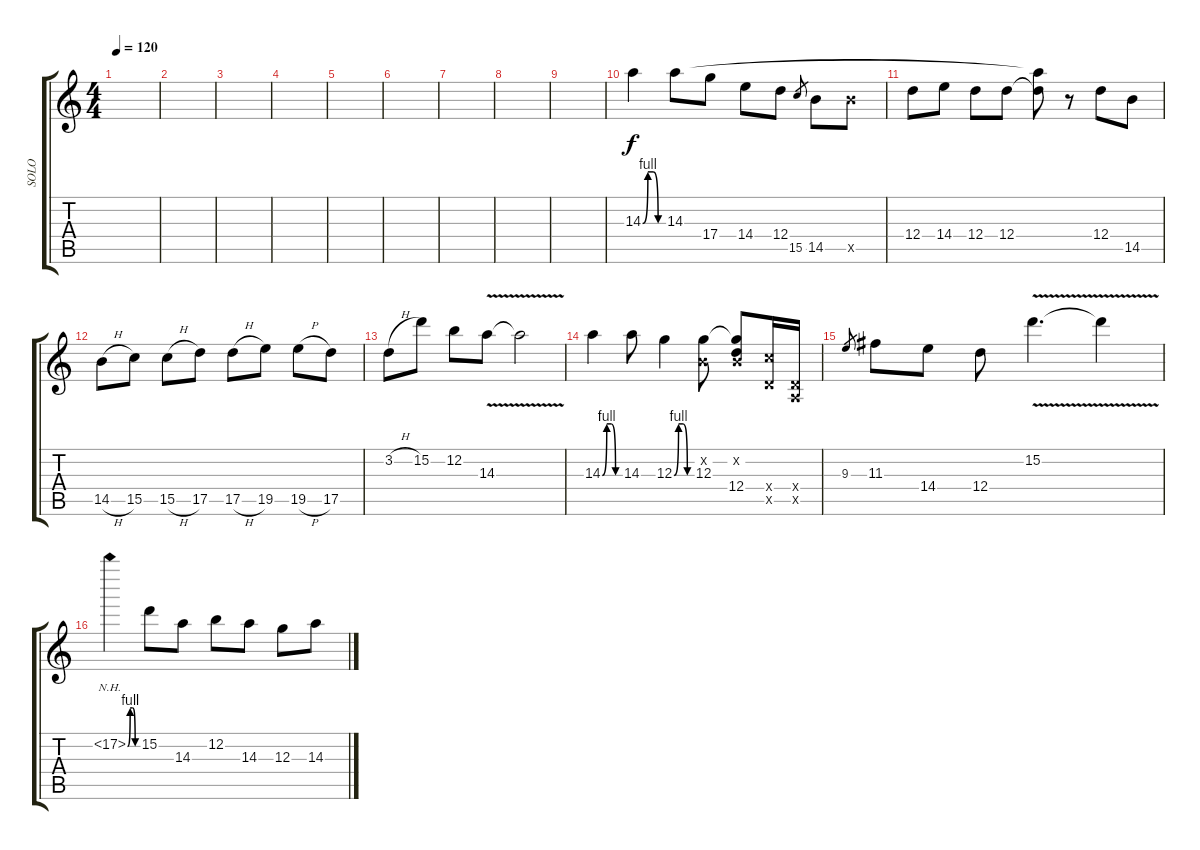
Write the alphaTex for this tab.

\track ("SOLO" "SOLO") {instrument distortionguitar}
\staff {score tabs}
\tuning (E4 B3 G3 D3 A2 E2) {hide}
\ts (4 4)
\tempo 120
\clef g2
\ks c
|
|
|
|
|
|
|
|
|
14.3{be (custom 0 0 15 4 30 4 45 0 60 0)}.4 14.3.8 17.4.8 14.4.8 12.4.8 15.5.8{gr} 14.5.8 14.5{x}.8 |
12.4.8 14.4.8 12.4.8 12.4.8 (14.3{t} 12.4{t}).8 r.8 12.4.8 14.5.8 |
14.5{h}.8 15.5.8 15.5{h}.8 17.5.8 17.5{h}.8 19.5.8 19.5{h}.8 17.5.8 |
3.2{h}.8 15.2.8 12.2.8 14.3{v}.8 14.3{t}.2 |
14.3{be (custom 0 0 15 4 30 4 45 0 60 0)}.4 14.3.8 12.3{be (custom 0 0 15 4 30 4 45 0 60 0)}.4 (0.2{x} 12.3).8 (0.2{x} 12.3{t} 12.4).8 (0.4{x} 15.5{x}).16 (0.4{x} 0.5{x}).16 |
9.3.8{gr} 11.3.8 14.4.8 12.4.8 15.2{v}.4{d} 15.2{t}.4 |
17.2{be (custom 0 0 15 4 30 4 45 0 60 0) nh}.4 15.2.8 14.3.8 12.2.8 14.3.8 12.3.8 14.3.8
